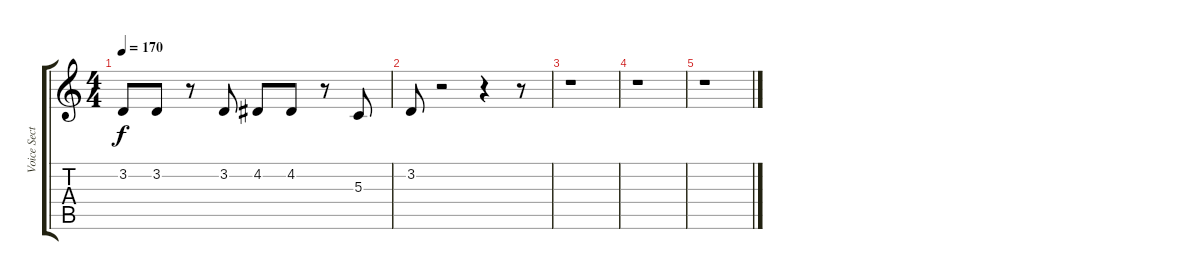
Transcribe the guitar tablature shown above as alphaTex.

\track ("Voice Section" "Voice Sect") {instrument pad1newage}
\staff {score tabs}
\tuning (E4 B3 G3 D3 A2 E2) {hide}
\ts (4 4)
\tempo 170
\clef g2
\ks c
3.2.8{dy f} 3.2.8 r.8 3.2.8 4.2.8 4.2.8 r.8 5.3.8 |
3.2.8 r.2 r.4 r.8 |
r.1 |
r.1 |
r.1
